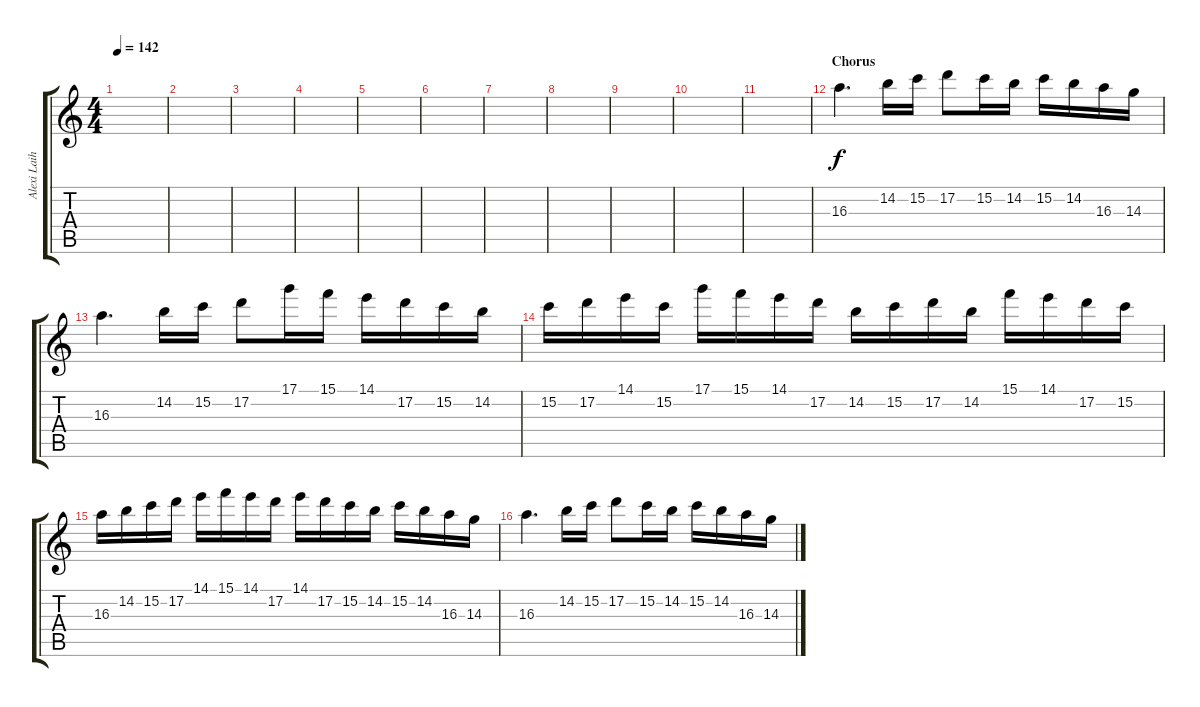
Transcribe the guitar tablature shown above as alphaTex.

\track ("Alexi Laiho-lead" "Alexi Laih") {instrument overdrivenguitar}
\staff {score tabs}
\tuning (D4 A3 F3 C3 G2 D2) {hide}
\ts (4 4)
\tempo 142
\clef g2
\ks c
|
|
|
|
|
|
|
|
|
|
|
\section ("" "Chorus")
16.3.4{d dy f} 14.2.16 15.2.16 17.2.8 15.2.16 14.2.16 15.2.16 14.2.16 16.3.16 14.3.16 |
16.3.4{d} 14.2.16 15.2.16 17.2.8 17.1.16 15.1.16 14.1.16 17.2.16 15.2.16 14.2.16 |
15.2.16 17.2.16 14.1.16 15.2.16 17.1.16 15.1.16 14.1.16 17.2.16 14.2.16 15.2.16 17.2.16 14.2.16 15.1.16 14.1.16 17.2.16 15.2.16 |
16.3.16 14.2.16 15.2.16 17.2.16 14.1.16 15.1.16 14.1.16 17.2.16 14.1.16 17.2.16 15.2.16 14.2.16 15.2.16 14.2.16 16.3.16 14.3.16 |
16.3.4{d} 14.2.16 15.2.16 17.2.8 15.2.16 14.2.16 15.2.16 14.2.16 16.3.16 14.3.16
